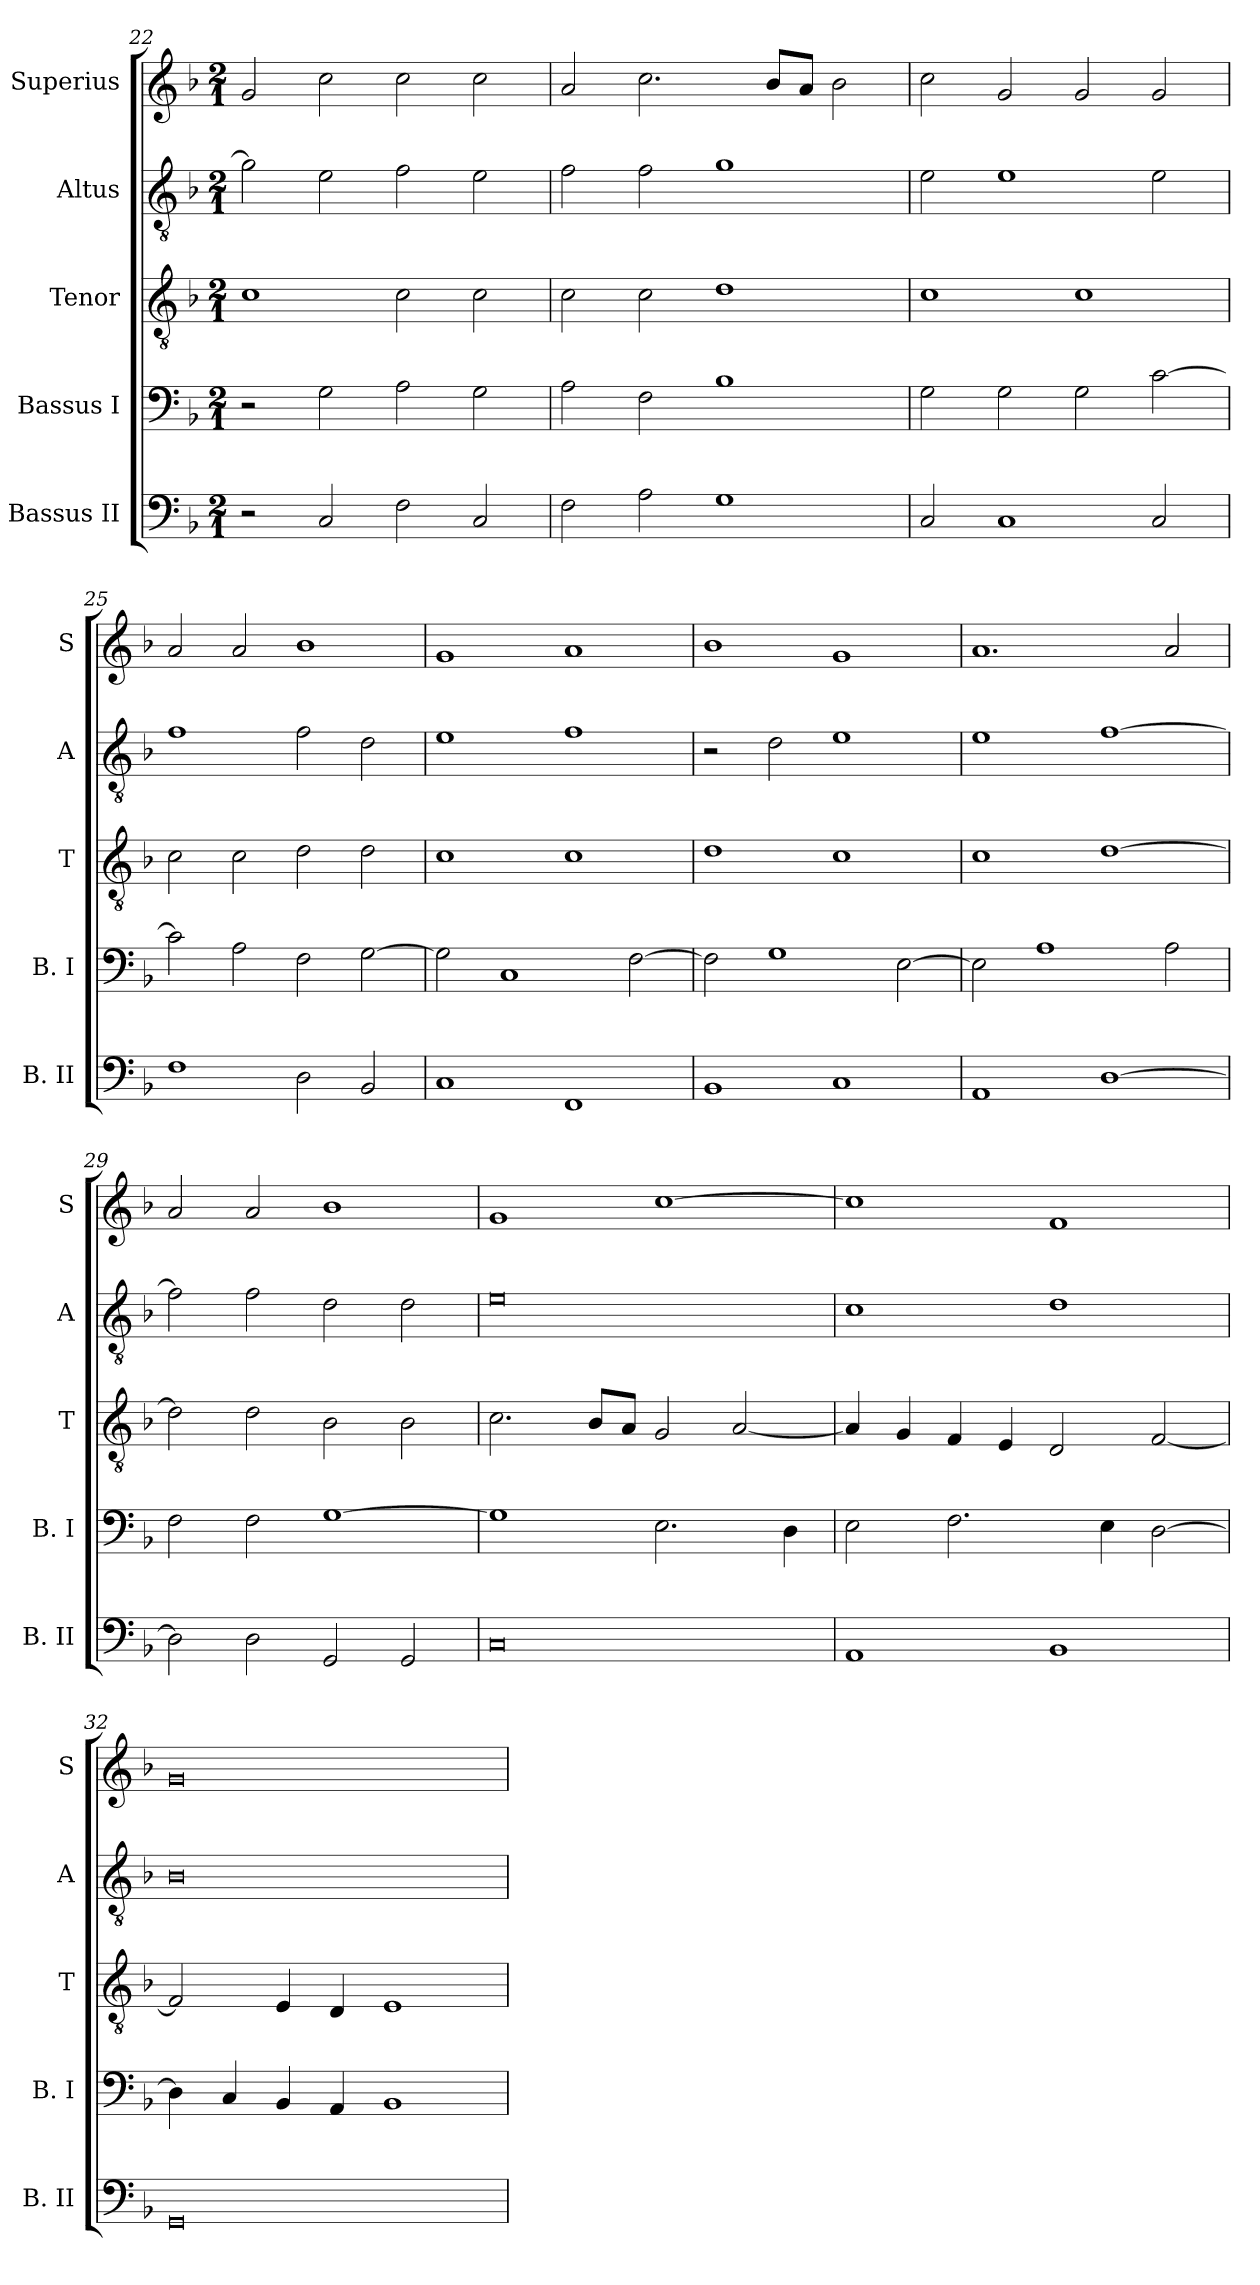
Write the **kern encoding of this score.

**kern	**kern	**kern	**kern	**kern
*part5	*part4	*part3	*part2	*part1
*staff5	*staff4	*staff3	*staff2	*staff1
*I"Bassus II	*I"Bassus I	*I"Tenor	*I"Altus	*I"Superius
*I'B. II	*I'B. I	*I'T	*I'A	*I'S
*clefF4	*clefF4	*clefGv2	*clefGv2	*clefG2
*k[b-]	*k[b-]	*k[b-]	*k[b-]	*k[b-]
*F:	*F:	*F:	*F:	*F:
*M2/1	*M2/1	*M2/1	*M2/1	*M2/1
=22	=22	=22	=22	=22
2r	2r	1c	2g]	2g
2C	2G	.	2e	2cc
2F	2A	2c	2f	2cc
2C	2G	2c	2e	2cc
=23	=23	=23	=23	=23
2F	2A	2c	2f	2a
2A	2F	2c	2f	2.cc
1G	1B-	1d	1g	.
.	.	.	.	8b-L
.	.	.	.	8aJ
.	.	.	.	2b-
=24	=24	=24	=24	=24
2C	2G	1c	2e	2cc
1C	2G	.	1e	2g
.	2G	1c	.	2g
2C	[2c	.	2e	2g
=25	=25	=25	=25	=25
1F	2c]	2c	1f	2a
.	2A	2c	.	2a
2D	2F	2d	2f	1b-
2BB-	[2G	2d	2d	.
=26	=26	=26	=26	=26
1C	2G]	1c	1e	1g
.	1C	.	.	.
1FF	.	1c	1f	1a
.	[2F	.	.	.
=27	=27	=27	=27	=27
1BB-	2F]	1d	2r	1b-
.	1G	.	2d	.
1C	.	1c	1e	1g
.	[2E	.	.	.
=28	=28	=28	=28	=28
1AA	2E]	1c	1e	1.a
.	1A	.	.	.
[1D	.	[1d	[1f	.
.	2A	.	.	2a
=29	=29	=29	=29	=29
2D]	2F	2d]	2f]	2a
2D	2F	2d	2f	2a
2GG	[1G	2B-	2d	1b-
2GG	.	2B-	2d	.
=30	=30	=30	=30	=30
0C	1G]	2.c	0e	1g
.	.	8B-L	.	.
.	.	8AJ	.	.
.	2.E	2G	.	[1cc
.	.	[2A	.	.
.	4D	.	.	.
=31	=31	=31	=31	=31
1AA	2E	4A]	1c	1cc]
.	.	4G	.	.
.	2.F	4F	.	.
.	.	4E	.	.
1BB-	.	2D	1d	1f
.	4E	.	.	.
.	[2D	[2F	.	.
=32	=32	=32	=32	=32
0GG	4D]	2F]	0B-	0g
.	4C	.	.	.
.	4BB-	4E	.	.
.	4AA	4D	.	.
.	1BB-	1E	.	.
=	=	=	=	=
*-	*-	*-	*-	*-
